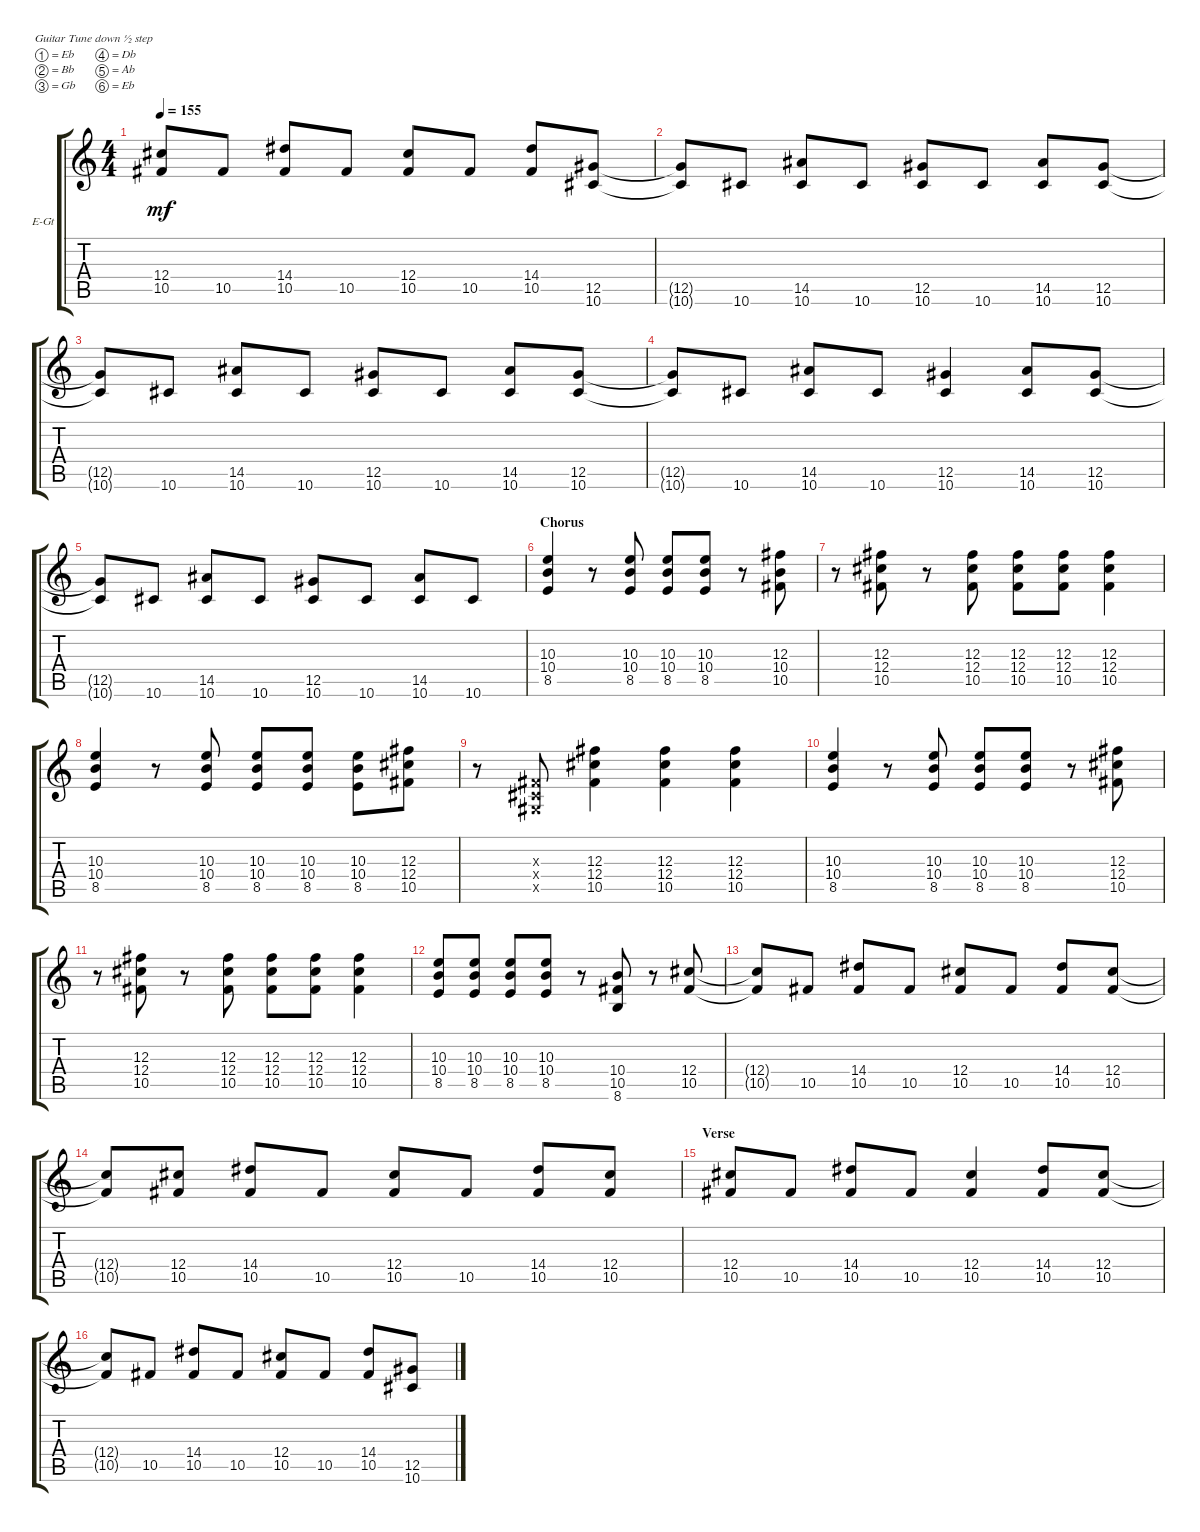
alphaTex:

\defaultSystemsLayout 4
\bracketExtendMode groupsimilarinstruments
\firstSystemTrackNameOrientation horizontal
\otherSystemsTrackNameOrientation horizontal
\track ("PAUL STANLEY" "E-Gt") {instrument distortionguitar}
\staff {score tabs}
\tuning (Eb4 Bb3 Gb3 Db3 Ab2 Eb2)
\ts (4 4)
\tempo 155
\clef g2
\ks c
(10.5{t} 12.4{t}).8{dy mf} 10.5.8 (10.5 14.4).8 10.5.8 (10.5 12.4).8 10.5.8 (10.5 14.4).8 (12.5 10.6).8 |
(12.5{t} 10.6{t}).8 10.6.8 (10.6 14.5).8 10.6.8 (10.6 12.5).8 10.6.8 (10.6 14.5).8 (10.6 12.5).8 |
(10.6{t} 12.5{t}).8 10.6.8 (10.6 14.5).8 10.6.8 (10.6 12.5).8 10.6.8 (10.6 14.5).8 (10.6 12.5).8 |
(10.6{t} 12.5{t}).8 10.6.8 (10.6 14.5).8 10.6.8 (10.6 12.5).4 (10.6 14.5).8 (10.6 12.5).8 |
(10.6{t} 12.5{t}).8 10.6.8 (10.6 14.5).8 10.6.8 (10.6 12.5).8 10.6.8 (10.6 14.5).8 10.6.8 |
\section ("" "Chorus")
(8.5 10.4 10.3).4 r.8 (8.5 10.4 10.3).8 (10.3 10.4 8.5).8 (8.5 10.4 10.3).8 r.8 (10.5 10.4 12.3).8 |
r.8 (12.3 12.4 10.5).8 r.8 (10.5 12.4 12.3).8 (10.5 12.4 12.3).8 (10.5 12.4 12.3).8 (10.5 12.4 12.3).4 |
(8.5 10.4 10.3).4 r.8 (8.5 10.4 10.3).8 (10.3 10.4 8.5).8 (8.5 10.4 10.3).8 (8.5 10.4 10.3).8 (10.5 12.4 12.3).8 |
r.8 (0.5{x} 0.4{x} 0.3{x}).8 (12.3 12.4 10.5).4 (12.3 12.4 10.5).4 (10.5 12.4 12.3).4 |
(8.5 10.4 10.3).4 r.8 (8.5 10.4 10.3).8 (10.3 10.4 8.5).8 (8.5 10.4 10.3).8 r.8 (10.5 12.4 12.3).8 |
r.8 (10.5 12.4 12.3).8 r.8 (12.3 12.4 10.5).8 (12.3 12.4 10.5).8 (12.3 12.4 10.5).8 (12.3 12.4 10.5).4 |
(8.5 10.4 10.3).8 (10.3 10.4 8.5).8 (8.5 10.4 10.3).8 (8.5 10.4 10.3).8 r.8 (10.4 10.5 8.6).8 r.8 (10.5 12.4).8 |
(10.5{t} 12.4{t}).8 10.5.8 (10.5 14.4).8 10.5.8 (10.5 12.4).8 10.5.8 (14.4 10.5).8 (12.4 10.5).8 |
(10.5{t} 12.4{t}).8 (10.5 12.4).8 (10.5 14.4).8 10.5.8 (10.5 12.4).8 10.5.8 (14.4 10.5).8 (12.4 10.5).8 |
\section ("" "Verse")
(10.5 12.4).8 10.5.8 (10.5 14.4).8 10.5.8 (10.5 12.4).4 (14.4 10.5).8 (12.4 10.5).8 |
(10.5{t} 12.4{t}).8 10.5.8 (10.5 14.4).8 10.5.8 (10.5 12.4).8 10.5.8 (10.5 14.4).8 (12.5 10.6).8
